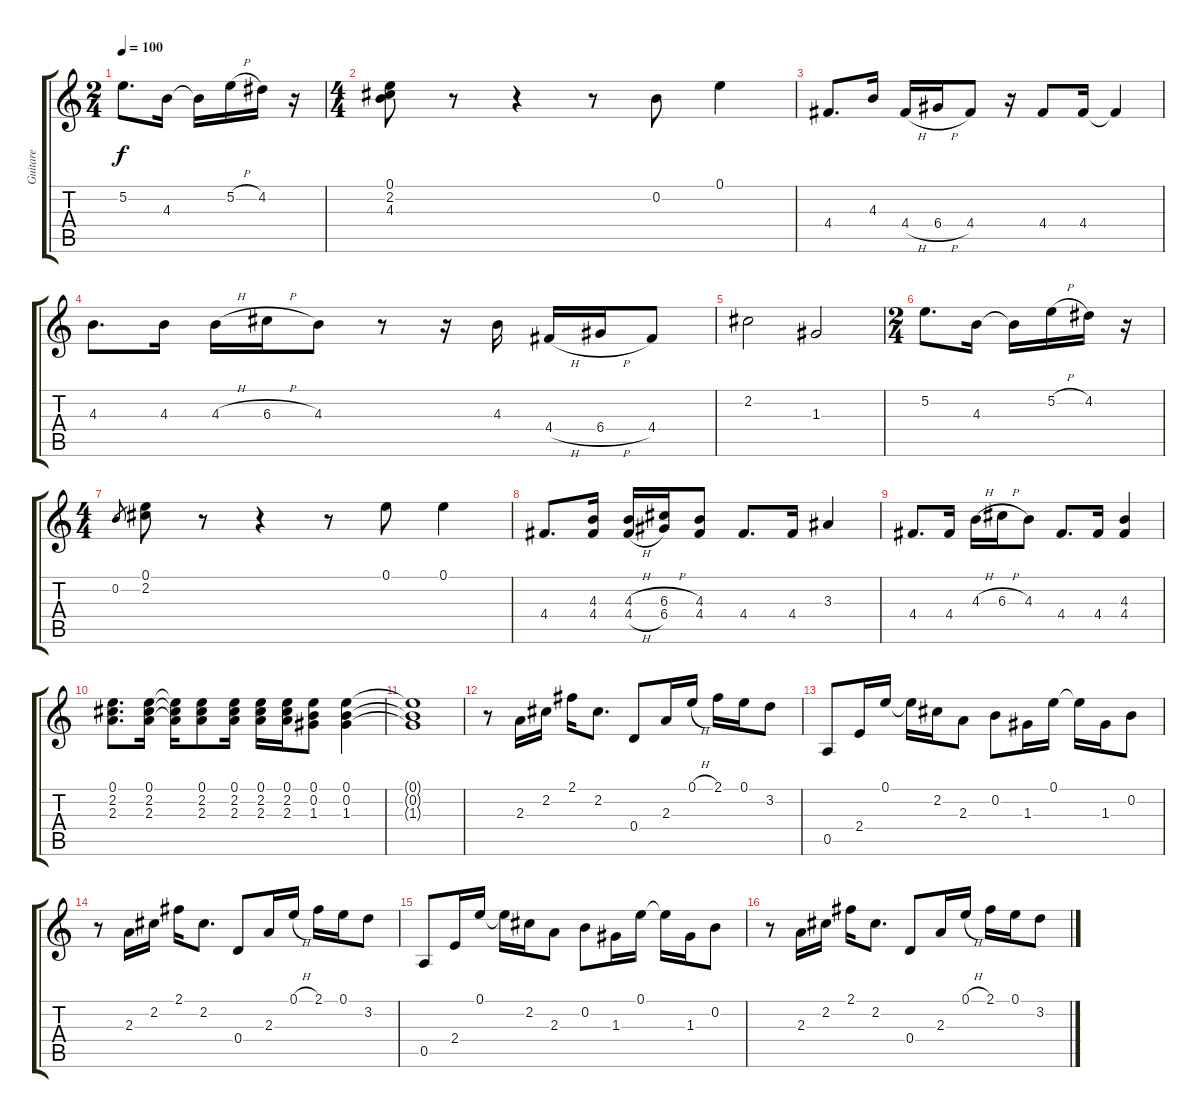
\track ("Guitare" "Guitare") {instrument electricguitarclean}
\staff {score tabs}
\tuning (E4 B3 G3 D3 A2 E2) {hide}
\ts (2 4)
\tempo 100
\clef g2
\ks c
5.2.8{d dy f} 4.3.16 4.3{t}.16 5.2{h}.16 4.2.16 r.16 |
\ts (4 4)
(0.1 2.2 4.3).8 r.8 r.4 r.8 0.2.8 0.1.4 |
4.4.8{d} 4.3.16 4.4{h}.16 6.4{h}.16 4.4.8 r.16 4.4.8 4.4.16 4.4{t}.4 |
4.3.8{d} 4.3.16 4.3{h}.16 6.3{h}.16 4.3.8 r.8 r.16 4.3.16 4.4{h}.16 6.4{h}.16 4.4.8 |
2.2.2 1.3.2 |
\ts (2 4)
5.2.8{d} 4.3.16 4.3{t}.16 5.2{h}.16 4.2.16 r.16 |
\ts (4 4)
0.2.8{gr} (0.1 2.2).8 r.8 r.4 r.8 0.1.8 0.1.4 |
4.4.8{d} (4.3 4.4).16 (4.3{h} 4.4{h}).16 (6.3{h} 6.4).16 (4.3 4.4).8 4.4.8{d} 4.4.16 3.3.4 |
4.4.8{d} 4.4.16 4.3{h}.16 6.3{h}.16 4.3.8 4.4.8{d} 4.4.16 (4.3 4.4).4 |
(0.1 2.2 2.3).8{d} (0.1 2.2 2.3).16 (0.1{t} 2.2{t} 2.3{t}).16 (0.1 2.2 2.3).8 (0.1 2.2 2.3).16 (0.1 2.2 2.3).16 (0.1 2.2 2.3).16 (0.1 0.2 1.3).8 (0.1 0.2 1.3).4 |
(0.1{t} 0.2{t} 1.3{t}).1 |
r.8 2.3.16 2.2.16 2.1.16 2.2.8{d} 0.4.8 2.3.16 0.1{h}.16 2.1.16 0.1.16 3.2.8 |
0.5.8 2.4.16 0.1.16 0.1{t}.16 2.2.16 2.3.8 0.2.8 1.3.16 0.1.16 0.1{t}.16 1.3.16 0.2.8 |
r.8 2.3.16 2.2.16 2.1.16 2.2.8{d} 0.4.8 2.3.16 0.1{h}.16 2.1.16 0.1.16 3.2.8 |
0.5.8 2.4.16 0.1.16 0.1{t}.16 2.2.16 2.3.8 0.2.8 1.3.16 0.1.16 0.1{t}.16 1.3.16 0.2.8 |
r.8 2.3.16 2.2.16 2.1.16 2.2.8{d} 0.4.8 2.3.16 0.1{h}.16 2.1.16 0.1.16 3.2.8
